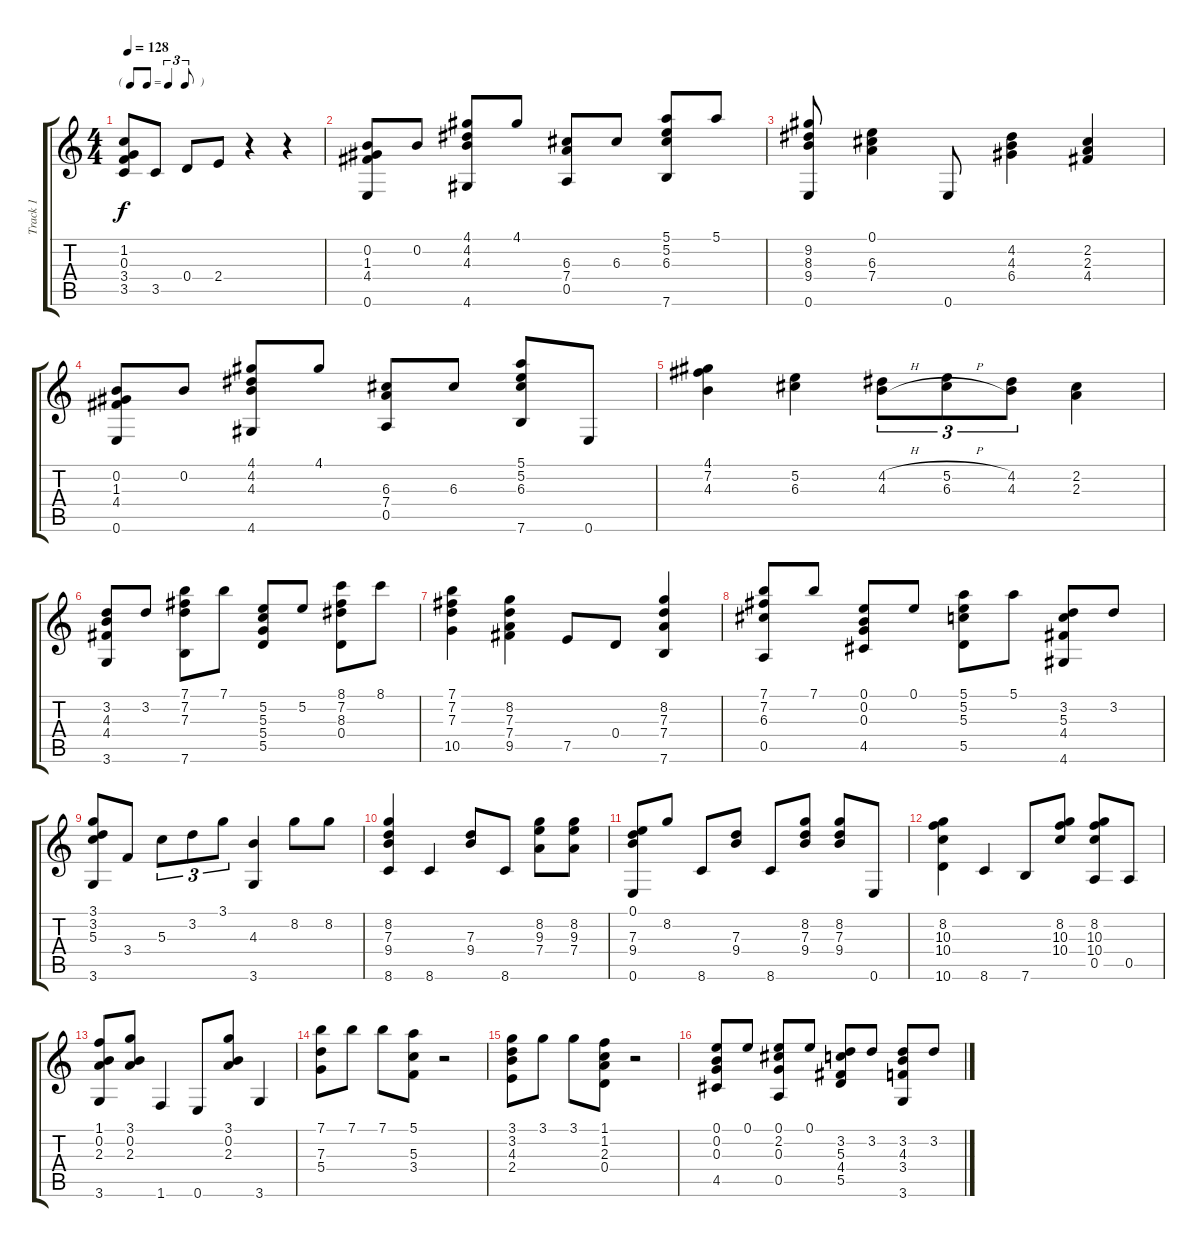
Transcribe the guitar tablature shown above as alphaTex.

\track ("Track 1" "Track 1") {instrument acousticguitarnylon}
\staff {score tabs}
\tuning (E4 B3 G3 D3 A2 E2) {hide}
\ts (4 4)
\tf triplet8th
\tempo 128
\clef g2
\ks c
(1.2 0.3 3.4 3.5).8{dy f} 3.5.8 0.4.8 2.4.8 r.4 r.4 |
(0.2 1.3 4.4 0.6).8 0.2.8 (4.1 4.2 4.3 4.6).8 4.1.8 (6.3 7.4 0.5).8 6.3.8 (5.1 5.2 6.3 7.6).8 5.1.8 |
(9.2 8.3 9.4 0.6).8 (0.1 6.3 7.4).4 0.6.8 (4.2 4.3 6.4).4 (2.2 2.3 4.4).4 |
(0.2 1.3 4.4 0.6).8 0.2.8 (4.1 4.2 4.3 4.6).8 4.1.8 (6.3 7.4 0.5).8 6.3.8 (5.1 5.2 6.3 7.6).8 0.6.8 |
(4.1 7.2 4.3).4 (5.2 6.3).4 (4.2{h} 4.3{h}).8{tu (3 2)} (5.2{h} 6.3{h}).8{tu (3 2)} (4.2 4.3).8{tu (3 2)} (2.2 2.3).4 |
(3.2 4.3 4.4 3.6).8 3.2.8 (7.1 7.2 7.3 7.6).8 7.1.8 (5.2 5.3 5.4 5.5).8 5.2.8 (8.1 7.2 8.3 0.4).8 8.1.8 |
(7.1 7.2 7.3 10.5).4 (8.2 7.3 7.4 9.5).4 7.5.8 0.4.8 (8.2 7.3 7.4 7.6).4 |
(7.1 7.2 6.3 0.5).8 7.1.8 (0.1 0.2 0.3 4.5).8 0.1.8 (5.1 5.2 5.3 5.5).8 5.1.8 (3.2 5.3 4.4 4.6).8 3.2.8 |
(3.1 3.2 5.3 3.6).8 3.4.8 5.3.8{tu (3 2)} 3.2.8{tu (3 2)} 3.1.8{tu (3 2)} (4.3 3.6).4 8.2.8 8.2.8 |
(8.2 7.3 9.4 8.6).4 8.6.4 (7.3 9.4).8 8.6.8 (8.2 9.3 7.4).8 (8.2 9.3 7.4).8 |
(0.1 7.3 9.4 0.6).8 8.2.8 8.6.8 (7.3 9.4).8 8.6.8 (8.2 7.3 9.4).8 (8.2 7.3 9.4).8 0.6.8 |
(8.2 10.3 10.4 10.6).4 8.6.4 7.6.8 (8.2 10.3 10.4).8 (8.2 10.3 10.4 0.5).8 0.5.8 |
(1.1 0.2 2.3 3.6).8 (3.1 0.2 2.3).8 1.6.4 0.6.8 (3.1 0.2 2.3).8 3.6.4 |
(7.1 7.3 5.4).8 7.1.8 7.1.8 (5.1 5.3 3.4).8 r.2 |
(3.1 3.2 4.3 2.4).8 3.1.8 3.1.8 (1.1 1.2 2.3 0.4).8 r.2 |
(0.1 0.2 0.3 4.5).8 0.1.8 (0.1 2.2 0.3 0.5).8 0.1.8 (3.2 5.3 4.4 5.5).8 3.2.8 (3.2 4.3 3.4 3.6).8 3.2.8
